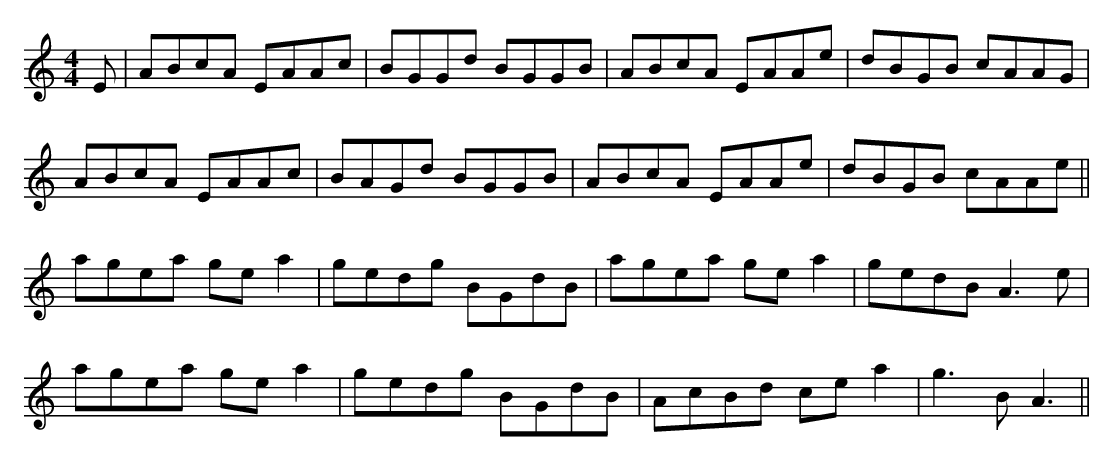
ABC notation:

X:1
M:4/4
K:Amin
E|ABcA EAAc|BGGd BGGB|ABcA EAAe|dBGB cAAG|
ABcA EAAc|BAGd BGGB|ABcA EAAe|dBGB cAAe||
agea ge a2|gedg BGdB|agea ge a2|gedB A3e|
agea ge a2|gedg BGdB|AcBd ce a2|g3B A3||
